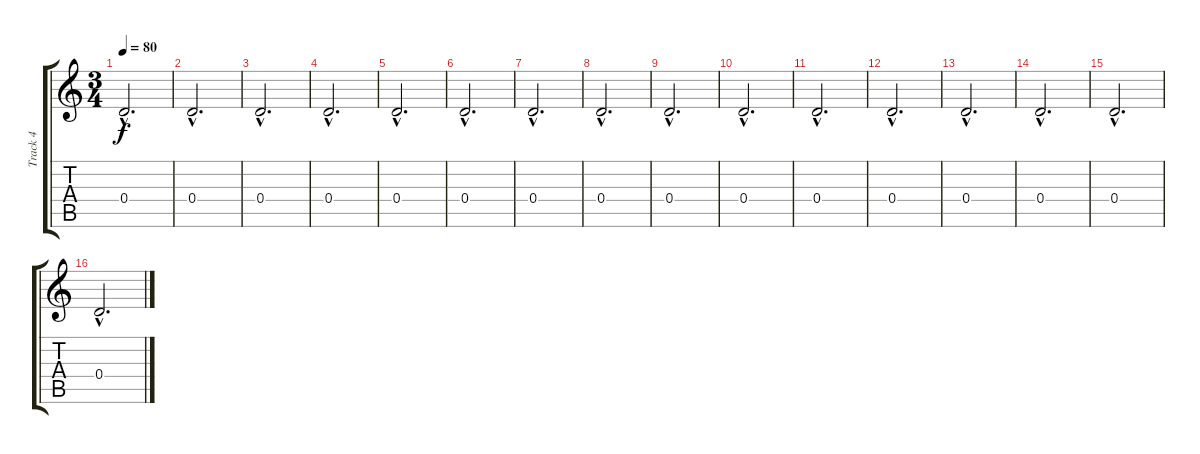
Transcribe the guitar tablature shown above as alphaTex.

\track ("Track 4" "Track 4") {instrument acousticguitarnylon}
\staff {score tabs}
\tuning (E4 B3 G3 D3 A2 E2) {hide}
\ts (3 4)
\tempo 80
\clef g2
\ks c
0.4{hac}.2{d dy f instrument acousticguitarnylon} |
0.4{hac}.2{d} |
0.4{hac}.2{d} |
0.4{hac}.2{d} |
0.4{hac}.2{d} |
0.4{hac}.2{d} |
0.4{hac}.2{d} |
0.4{hac}.2{d} |
0.4{hac}.2{d} |
0.4{hac}.2{d} |
0.4{hac}.2{d} |
0.4{hac}.2{d} |
0.4{hac}.2{d} |
0.4{hac}.2{d} |
0.4{hac}.2{d} |
0.4{hac}.2{d}
